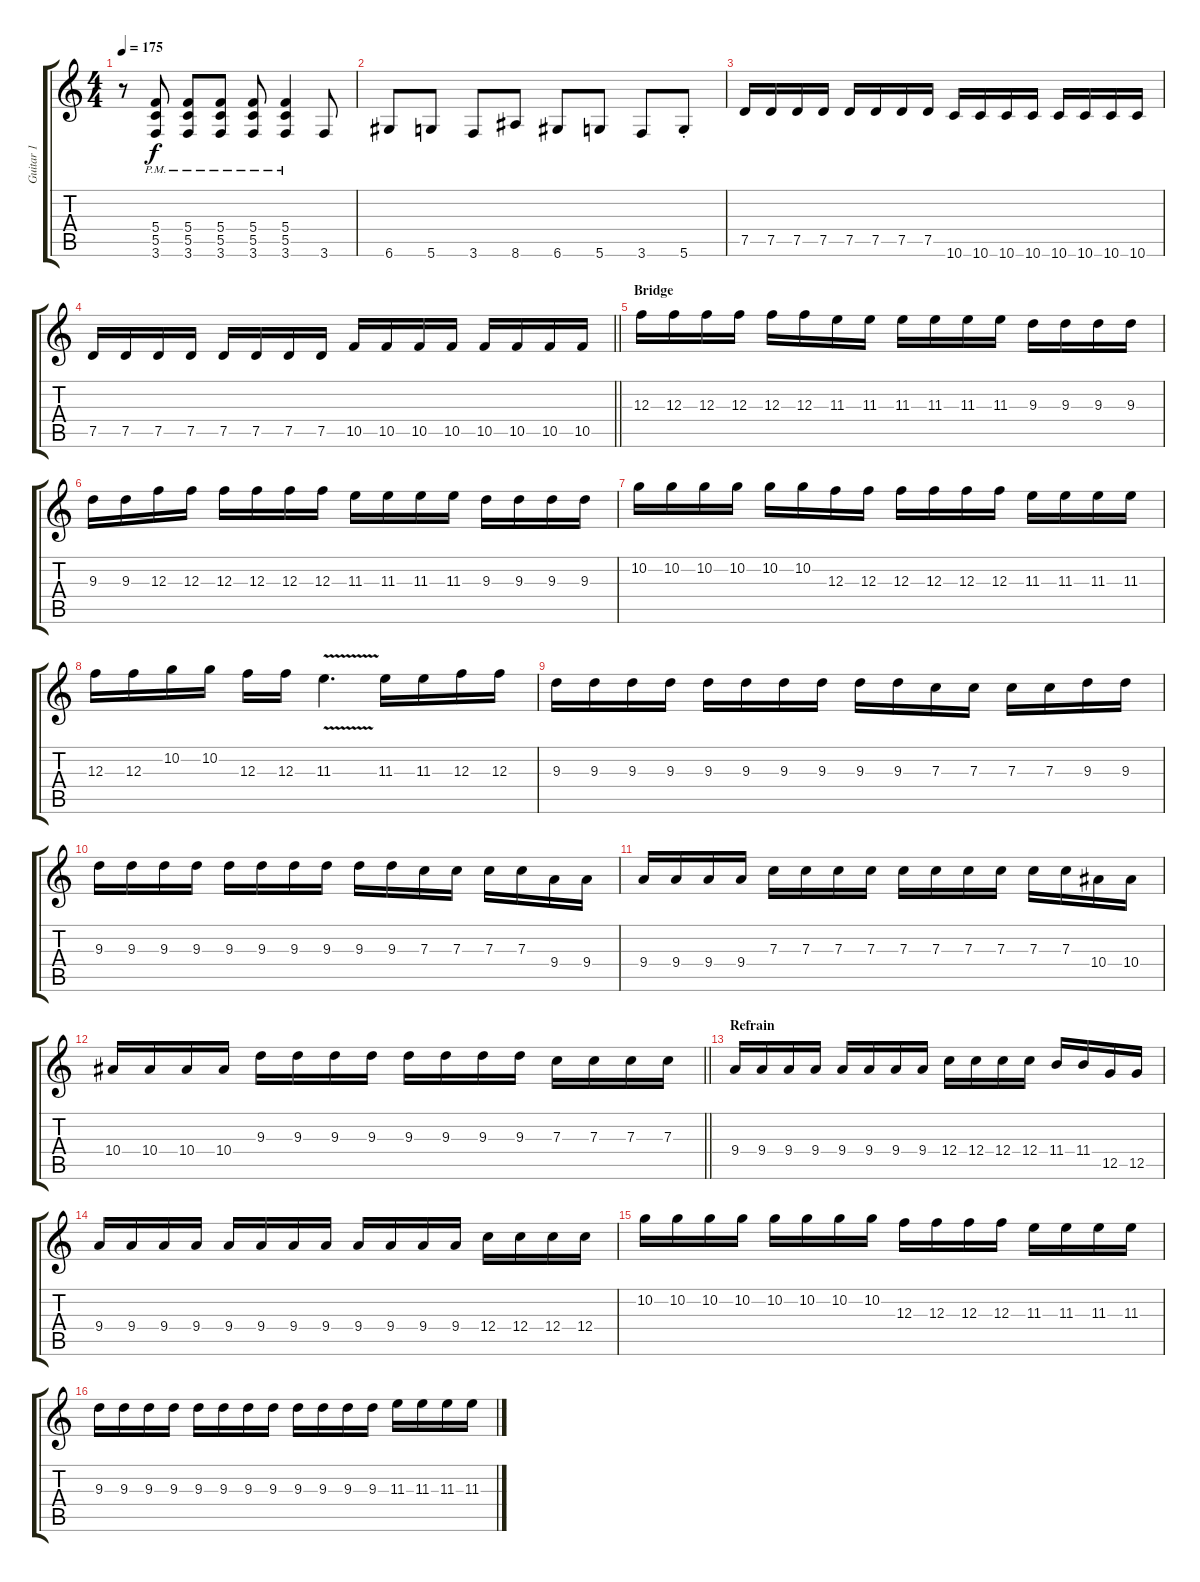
\track ("Guitar 1" "Guitar 1") {instrument distortionguitar}
\staff {score tabs}
\tuning (D4 A3 F3 C3 G2 D2) {hide}
\ts (4 4)
\tempo 175
\clef g2
\ks c
r.8{dy f} (5.4{pm} 5.5{pm} 3.6{pm}).8 (5.4{pm} 5.5{pm} 3.6{pm}).8 (5.4{pm} 5.5{pm} 3.6{pm}).8 (5.4{pm} 5.5{pm} 3.6{pm}).8 (5.4{pm} 5.5{pm} 3.6{pm}).4 3.6.8 |
6.6.8 5.6.8 3.6.8 8.6.8 6.6.8 5.6.8 3.6.8 5.6{st}.8 |
7.5.16 7.5.16 7.5.16 7.5.16 7.5.16 7.5.16 7.5.16 7.5.16 10.6.16 10.6.16 10.6.16 10.6.16 10.6.16 10.6.16 10.6.16 10.6.16 |
\barLineRight lightlight
7.5.16 7.5.16 7.5.16 7.5.16 7.5.16 7.5.16 7.5.16 7.5.16 10.5.16 10.5.16 10.5.16 10.5.16 10.5.16 10.5.16 10.5.16 10.5.16 |
\section ("" "Bridge")
12.3.16 12.3.16 12.3.16 12.3.16 12.3.16 12.3.16 11.3.16 11.3.16 11.3.16 11.3.16 11.3.16 11.3.16 9.3.16 9.3.16 9.3.16 9.3.16 |
9.3.16 9.3.16 12.3.16 12.3.16 12.3.16 12.3.16 12.3.16 12.3.16 11.3.16 11.3.16 11.3.16 11.3.16 9.3.16 9.3.16 9.3.16 9.3.16 |
10.2.16 10.2.16 10.2.16 10.2.16 10.2.16 10.2.16 12.3.16 12.3.16 12.3.16 12.3.16 12.3.16 12.3.16 11.3.16 11.3.16 11.3.16 11.3.16 |
12.3.16 12.3.16 10.2.16 10.2.16 12.3.16 12.3.16 11.3{v}.4{d} 11.3.16 11.3.16 12.3.16 12.3.16 |
9.3.16 9.3.16 9.3.16 9.3.16 9.3.16 9.3.16 9.3.16 9.3.16 9.3.16 9.3.16 7.3.16 7.3.16 7.3.16 7.3.16 9.3.16 9.3.16 |
9.3.16 9.3.16 9.3.16 9.3.16 9.3.16 9.3.16 9.3.16 9.3.16 9.3.16 9.3.16 7.3.16 7.3.16 7.3.16 7.3.16 9.4.16 9.4.16 |
9.4.16 9.4.16 9.4.16 9.4.16 7.3.16 7.3.16 7.3.16 7.3.16 7.3.16 7.3.16 7.3.16 7.3.16 7.3.16 7.3.16 10.4.16 10.4.16 |
\barLineRight lightlight
10.4.16 10.4.16 10.4.16 10.4.16 9.3.16 9.3.16 9.3.16 9.3.16 9.3.16 9.3.16 9.3.16 9.3.16 7.3.16 7.3.16 7.3.16 7.3.16 |
\section ("" "Refrain")
9.4.16 9.4.16 9.4.16 9.4.16 9.4.16 9.4.16 9.4.16 9.4.16 12.4.16 12.4.16 12.4.16 12.4.16 11.4.16 11.4.16 12.5.16 12.5.16 |
9.4.16 9.4.16 9.4.16 9.4.16 9.4.16 9.4.16 9.4.16 9.4.16 9.4.16 9.4.16 9.4.16 9.4.16 12.4.16 12.4.16 12.4.16 12.4.16 |
10.2.16 10.2.16 10.2.16 10.2.16 10.2.16 10.2.16 10.2.16 10.2.16 12.3.16 12.3.16 12.3.16 12.3.16 11.3.16 11.3.16 11.3.16 11.3.16 |
9.3.16 9.3.16 9.3.16 9.3.16 9.3.16 9.3.16 9.3.16 9.3.16 9.3.16 9.3.16 9.3.16 9.3.16 11.3.16 11.3.16 11.3.16 11.3.16
